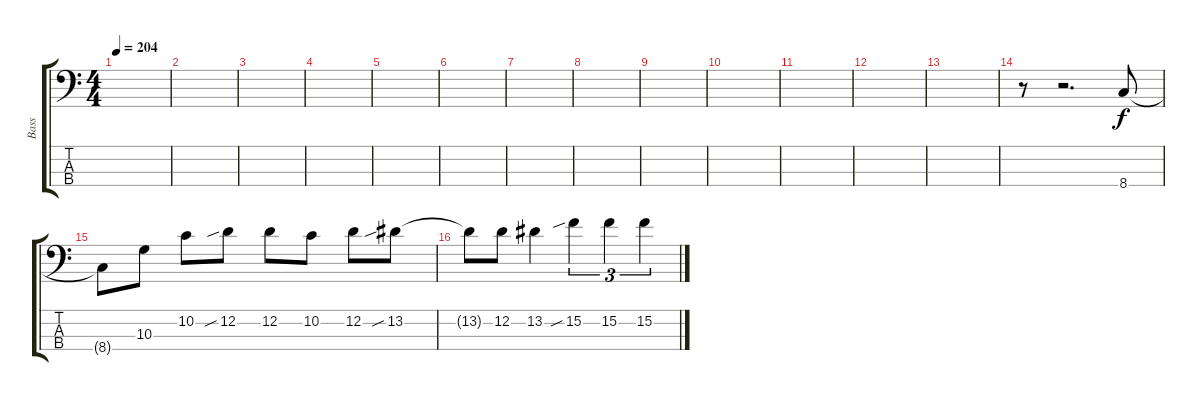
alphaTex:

\track ("Bass" "Bass") {instrument electricbasspick}
\staff {score tabs}
\tuning (G2 D2 A1 E1) {hide}
\ts (4 4)
\tempo 204
\clef f4
\ks c
|
|
|
|
|
|
|
|
|
|
|
|
|
r.8 r.2{d} 8.4.8 |
8.4{t}.8 10.3.8 10.2.8 12.2{sib}.8 12.2.8 10.2.8 12.2.8 13.2{sib}.8 |
13.2{t}.8 12.2.8 13.2.4 15.2{sib}.4{tu (3 2)} 15.2.4{tu (3 2)} 15.2.4{tu (3 2)}
